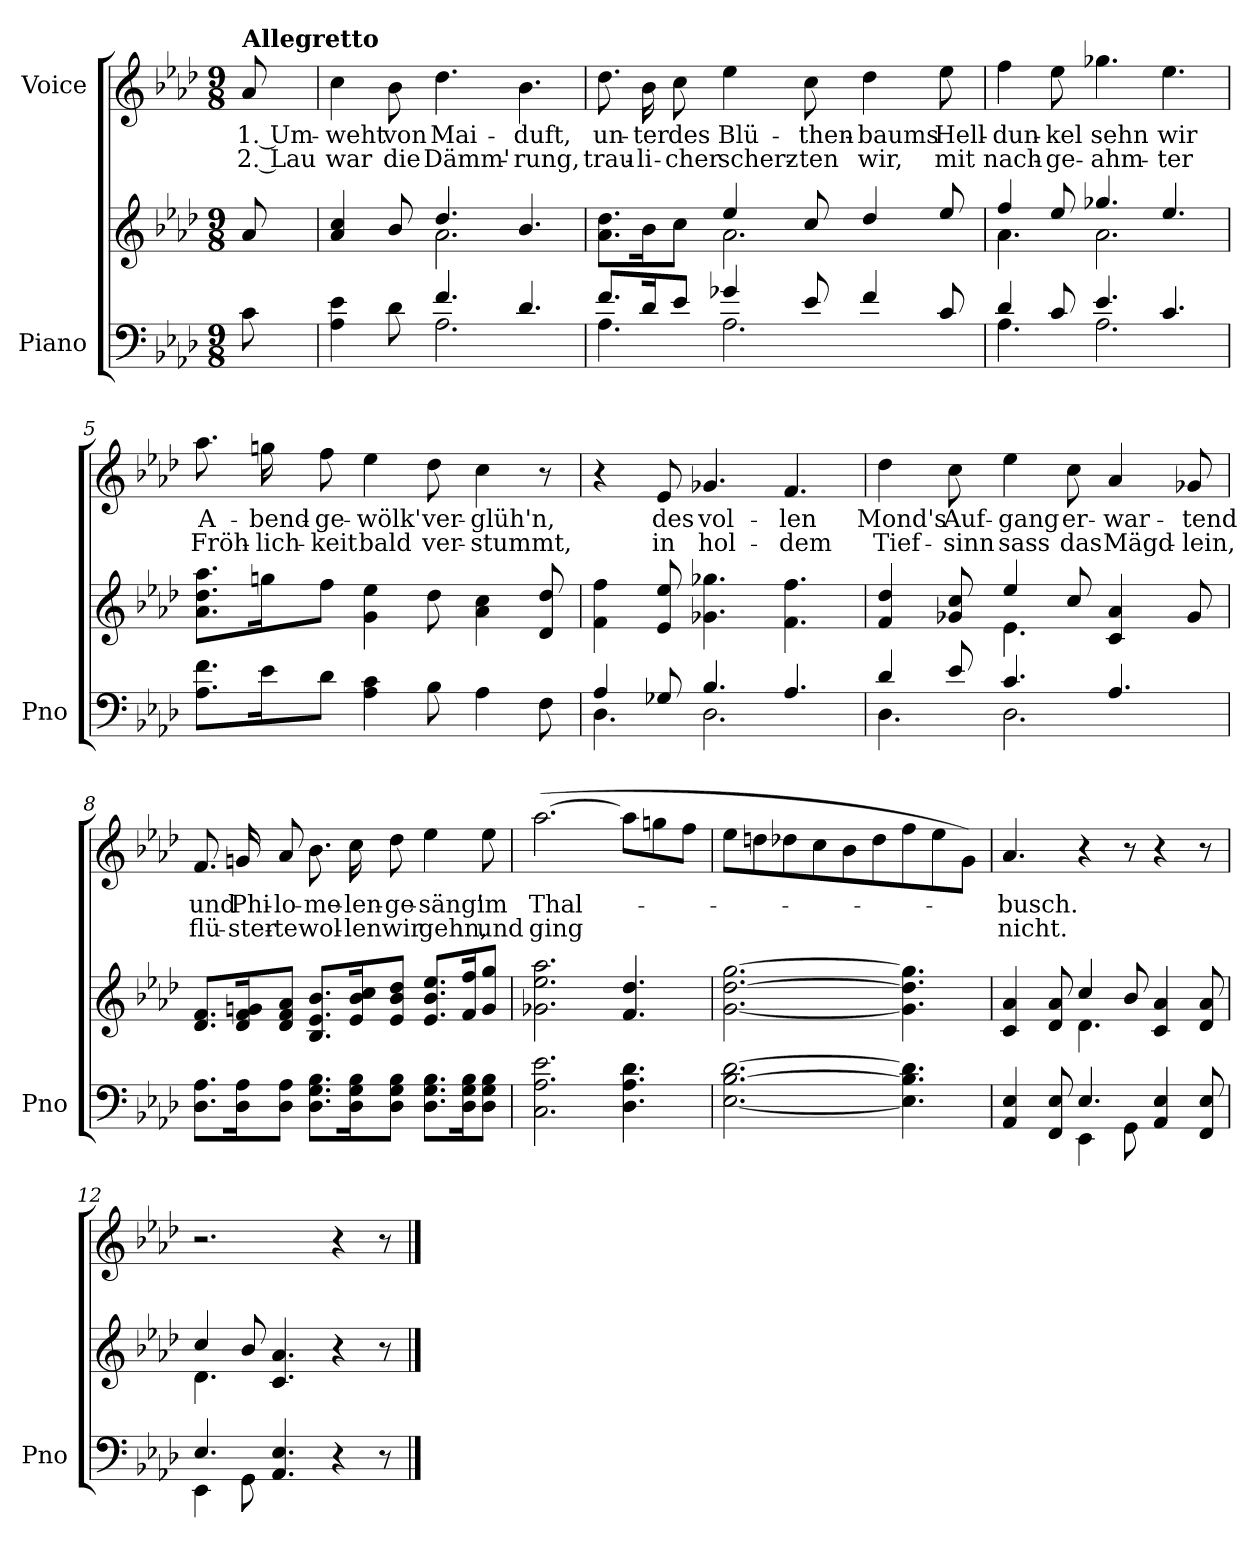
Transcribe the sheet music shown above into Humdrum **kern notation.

**kern	**kern	**kern	**text	**text
*part2	*part2	*part1	*part1	*part1
*staff3	*staff2	*staff1	*staff1	*staff1
*I"Piano	*	*I"Voice	*	*
*I'Pno	*	*	*	*
*clefF4	*clefG2	*clefG2	*	*
*k[b-e-a-d-]	*k[b-e-a-d-]	*k[b-e-a-d-]	*	*
*M9/8	*M9/8	*M9/8	*	*
=1	=1	=1	=1	=1
!	!	!LO:TX:a:B:t=Allegretto	!	!
!	!	!	!LO:LY:b	!LO:LY:b
8c\	8a-/	8a-/	1. Um-	2. Lau
=2	=2	=2	=2	=2
*^	*^	*	*	*
!	!	!	!	!	!LO:LY:b	!LO:LY:b
4A-\ 4e-\	4.ryy	4a-/ 4cc/	4.ryy	4cc\	-weht	war
!	!	!	!	!	!LO:LY:b	!LO:LY:b
8d-\	.	8b-/	.	8b-\	von	die
!	!	!	!	!	!LO:LY:b	!LO:LY:b
4.f/	2.A-\	4.dd-/	2.a-\	4.dd-\	Mai-	Dämm'-
!	!	!	!	!	!LO:LY:b	!LO:LY:b
4.d-/	.	4.b-/	.	4.b-\	duft,	-rung,
=3	=3	=3	=3	=3	=3	=3
!	!	!	!	!	!LO:LY:b	!LO:LY:b
8.f/L	4.A-\	8.a-\ 8.dd-\L	4.ryy	8.dd-\	un-	trau-
!	!	!	!	!	!LO:LY:b	!LO:LY:b
16d-/K	.	16b-\K	.	16b-\	-ter	-li-
!	!	!	!	!	!LO:LY:b	!LO:LY:b
8e-/J	.	8cc\J	.	8cc\	des	-cher
!	!	!	!	!	!LO:LY:b	!LO:LY:b
4g-X/	2.A-\	4ee-/	2.a-\	4ee-\	Blü-	scherz-
!	!	!	!	!	!LO:LY:b	!LO:LY:b
8e-/	.	8cc/	.	8cc\	-then-	-ten
!	!	!	!	!	!LO:LY:b	!LO:LY:b
4f/	.	4dd-/	.	4dd-\	-baums	wir,
!	!	!	!	!	!LO:LY:b	!LO:LY:b
8c/	.	8ee-/	.	8ee-\	Hell-	mit
=4	=4	=4	=4	=4	=4	=4
!	!	!	!	!	!LO:LY:b	!LO:LY:b
4d-/	4.A-\	4ff/	4.a-\	4ff\	dun-	nach-
!	!	!	!	!	!LO:LY:b	!LO:LY:b
8c/	.	8ee-/	.	8ee-\	kel	-ge-
!	!	!	!	!	!LO:LY:b	!LO:LY:b
4.e-/	2.A-\	4.gg-X/	2.a-\	4.gg-X\	sehn	-ahm-
!	!	!	!	!	!LO:LY:b	!LO:LY:b
4.c/	.	4.ee-/	.	4.ee-\	wir	-ter
*v	*v	*	*	*	*	*
*	*v	*v	*	*	*
!!LO:LB:g=z
=5	=5	=5	=5	=5
!	!	!	!LO:LY:b	!LO:LY:b
8.A-\ 8.f\L	8.a-\ 8.dd-\ 8.aa-\L	8.aa-\	A-	Fröh-
!	!	!	!LO:LY:b	!LO:LY:b
16e-\K	16ggn\K	16ggn\	-bend-	-lich-
!	!	!	!LO:LY:b	!LO:LY:b
8d-\J	8ff\J	8ff\	-ge-	-keit
!	!	!	!LO:LY:b	!LO:LY:b
4A-\ 4c\	4g\ 4ee-\	4ee-\	-wölk'	bald
!	!	!	!LO:LY:b	!LO:LY:b
8B-\	8dd-\	8dd-\	ver-	ver-
!	!	!	!LO:LY:b	!LO:LY:b
4A-\	4a-\ 4cc\	4cc\	-glüh'n,	-stummt,
8F\	8d-/ 8dd-/	8r	.	.
=6	=6	=6	=6	=6
*^	*	*	*	*
4A-/	4.D-\	4f\ 4ff\	4r	.	.
!	!	!	!	!LO:LY:b	!LO:LY:b
8G-X/	.	8e-/ 8ee-/	8e-/	des	in
!	!	!	!	!LO:LY:b	!LO:LY:b
4.B-/	2.D-\	4.g-X\ 4.gg-X\	4.g-X/	vol-	hol-
!	!	!	!	!LO:LY:b	!LO:LY:b
4.A-/	.	4.f\ 4.ff\	4.f/	-len	-dem
=7	=7	=7	=7	=7	=7
*	*	*^	*	*	*
!	!	!	!	!	!LO:LY:b	!LO:LY:b
4d-/	4.D-\	4f/ 4dd-/	4.ryy	4dd-\	Mond's	Tief-
!	!	!	!	!	!LO:LY:b	!LO:LY:b
8e-/	.	8g-X/ 8cc/	.	8cc\	Auf-	-sinn
!	!	!	!	!	!LO:LY:b	!LO:LY:b
4.c/	2.D-\	4ee-/	4.e-\	4ee-\	-gang	sass
!	!	!	!	!	!LO:LY:b	!LO:LY:b
.	.	8cc/	.	8cc\	er-	das
!	!	!	!	!	!LO:LY:b	!LO:LY:b
4.A-/	.	4c/ 4a-/	4.ryy	4a-/	-war-	Mägd-
!	!	!	!	!	!LO:LY:b	!LO:LY:b
.	.	8g-/	.	8g-X/	-tend	-lein,
*v	*v	*	*	*	*	*
*	*v	*v	*	*	*
!!LO:LB:g=z
=8	=8	=8	=8	=8
!	!	!	!LO:LY:b	!LO:LY:b
8.D-\ 8.A-\L	8.d-/ 8.f/L	8.f/	und	flü-
!	!	!	!LO:LY:b	!LO:LY:b
16D-\ 16A-\K	16d-/ 16f/ 16gn/K	16gn/	Phi-	-ster-
!	!	!	!LO:LY:b	!LO:LY:b
8D-\ 8A-\J	8d-/ 8f/ 8a-/J	8a-/	-lo-	-te
!	!	!	!LO:LY:b	!LO:LY:b
8.D-\ 8.G\ 8.B-\L	8.B-/ 8.e-/ 8.b-/L	8.b-\	-me-	wol-
!	!	!	!LO:LY:b	!LO:LY:b
16D-\ 16G\ 16B-\K	16e-/ 16b-/ 16cc/K	16cc\	-len-	-len
!	!	!	!LO:LY:b	!LO:LY:b
8D-\ 8G\ 8B-\J	8e-/ 8b-/ 8dd-/J	8dd-\	-ge-	wir
!	!	!	!LO:LY:b	!LO:LY:b
8.D-\ 8.G\ 8.B-\L	8.e-/ 8.b-/ 8.ee-/L	4ee-\	-säng'	gehn,
16D-\ 16G\ 16B-\K	16f/ 16ff/K	.	.	.
!	!	!	!LO:LY:b	!LO:LY:b
8D-\ 8G\ 8B-\J	8g/ 8gg/J	8ee-\	im	und
=9	=9	=9	=9	=9
!	!	!	!LO:LY:b	!LO:LY:b
2.C\ 2.A-\ 2.e-\	2.g-X\ 2.ee-\ 2.aa-\	([2.aa-\	Thal-	ging
4.D-\ 4.A-\ 4.d-\	4.f/ 4.dd-/	8aa-\L]	.	.
.	.	8ggn\	.	.
.	.	8ff\J	.	.
=10	=10	=10	=10	=10
[2.E-\ [2.B-\ [2.d-\	[2.g\ [2.dd-\ [2.gg\	8ee-\L	.	.
.	.	8ddn\	.	.
.	.	8dd-X\	.	.
.	.	8cc\	.	.
.	.	8b-\	.	.
.	.	8dd-\	.	.
4.E-\] 4.B-\] 4.d-\]	4.g\] 4.dd-\] 4.gg\]	8ff\	.	.
.	.	8ee-\	.	.
.	.	8g\J)	.	.
=11	=11	=11	=11	=11
*^	*^	*	*	*
!	!	!	!	!	!LO:LY:b	!LO:LY:b
4AA-/ 4E-/	4.ryy	4c/ 4a-/	4.ryy	4.a-/	-busch.	nicht.
8FF/ 8E-/	.	8d-/ 8a-/	.	.	.	.
4.E-/	4EE-\	4cc/	4.d-\	4r	.	.
.	8GG\	8b-/	.	8r	.	.
4AA-/ 4E-/	4.ryy	4c/ 4a-/	4.ryy	4r	.	.
8FF/ 8E-/	.	8d-/ 8a-/	.	8r	.	.
!!LO:PB:g=z
=12	=12	=12	=12	=12	=12	=12
4.E-/	4EE-\	4cc/	4.d-\	2.r	.	.
.	8GG\	8b-/	.	.	.	.
4.AA-/ 4.E-/	2.ryy	4.c/ 4.a-/	2.ryy	.	.	.
4r	.	4r	.	4r	.	.
8r	.	8r	.	8r	.	.
*v	*v	*	*	*	*	*
*	*v	*v	*	*	*
==	==	==	==	==
*-	*-	*-	*-	*-
